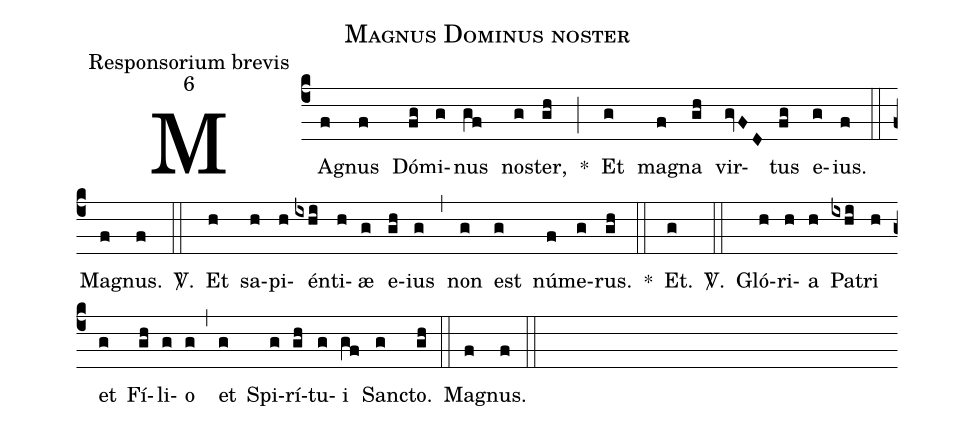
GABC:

name:Magnus Dominus noster;
office-part:Responsorium brevis;
mode:6;
%%
(c4)
MAg(f)nus(f) Dó(fg)mi(g)nus(gf) no(g)ster,(gh) *(;)
Et(g) ma(f)gna(gh) vir(gvFD)tus(fg) e(g)ius.(f) (::)
Mag(f)nus.(f) <sp>V/</sp>.(::)
Et(h) sa(h)pi(h)én(ixhi)ti(h)æ(g) e(gh)ius(g) (,)
non(g) est(g) nú(f)me(g)rus.(gh) *(::)
Et.(g) <sp>V/</sp>.(::)
Gló(h)ri(h)a(h) Pa(ixhi)tri(h) et(g) Fí(gh)li(g)o(g) (,)
et(g) Spi(g)rí(gh)tu(g)i(gf) Sanc(g)to.(gh) (::)
Mag(f)nus.(f) (::)
